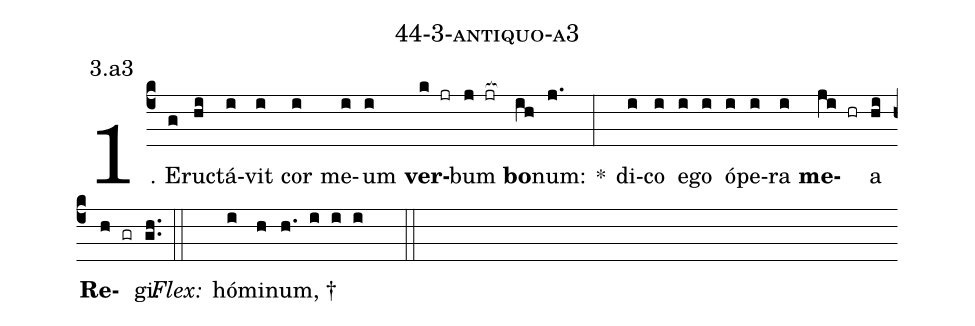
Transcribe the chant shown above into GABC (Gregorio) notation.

name: 44-3-antiquo-a3;
annotation: 3.a3;
%%
(c4)1. E(g)ruc(hi)tá(i)vit(i) cor(i) me(i)um(i) <b>ver</b>(k jr)bum(j jr[ocb:1{]) <b>bo</b>(ih[ocb:0}])num:(j.) *(:) di(i)co(i) e(i)go(i) ó(i)pe(i)ra(i) <b>me</b>(ji hr)a(hi) <b>Re</b>(h gr)gi.(gh..) (::)
<i>Flex:</i>()  hó(i)mi(h)num, †(h. i i i  ::)
